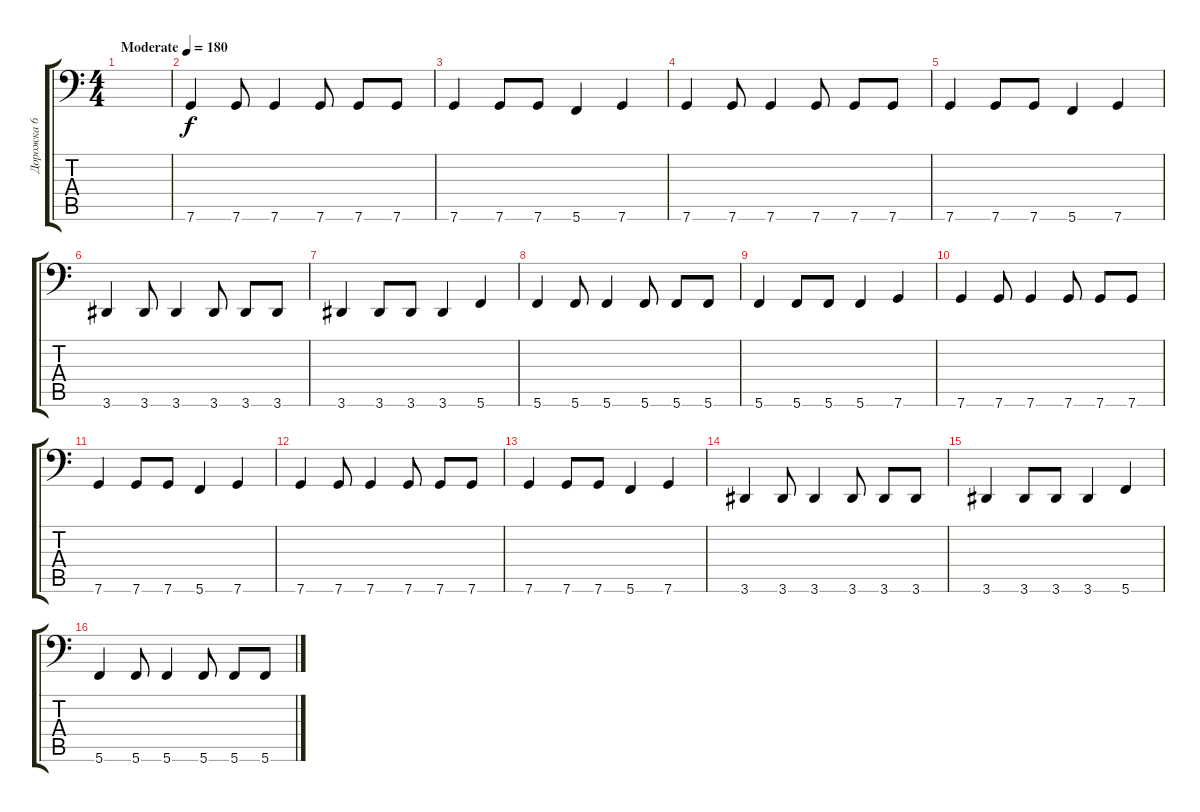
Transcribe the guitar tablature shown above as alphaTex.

\track ("Дорожка 6" "Дорожка 6") {instrument electricbasspick}
\staff {score tabs}
\tuning (D3 A2 F2 C2 G1 C1) {hide}
\ts (4 4)
\tempo (180 "Moderate")
\clef f4
\ks c
|
7.6.4 7.6.8 7.6.4 7.6.8 7.6.8 7.6.8 |
7.6.4 7.6.8 7.6.8 5.6.4 7.6.4 |
7.6.4 7.6.8 7.6.4 7.6.8 7.6.8 7.6.8 |
7.6.4 7.6.8 7.6.8 5.6.4 7.6.4 |
3.6.4 3.6.8 3.6.4 3.6.8 3.6.8 3.6.8 |
3.6.4 3.6.8 3.6.8 3.6.4 5.6.4 |
5.6.4 5.6.8 5.6.4 5.6.8 5.6.8 5.6.8 |
5.6.4 5.6.8 5.6.8 5.6.4 7.6.4 |
7.6.4 7.6.8 7.6.4 7.6.8 7.6.8 7.6.8 |
7.6.4 7.6.8 7.6.8 5.6.4 7.6.4 |
7.6.4 7.6.8 7.6.4 7.6.8 7.6.8 7.6.8 |
7.6.4 7.6.8 7.6.8 5.6.4 7.6.4 |
3.6.4 3.6.8 3.6.4 3.6.8 3.6.8 3.6.8 |
3.6.4 3.6.8 3.6.8 3.6.4 5.6.4 |
5.6.4 5.6.8 5.6.4 5.6.8 5.6.8 5.6.8
